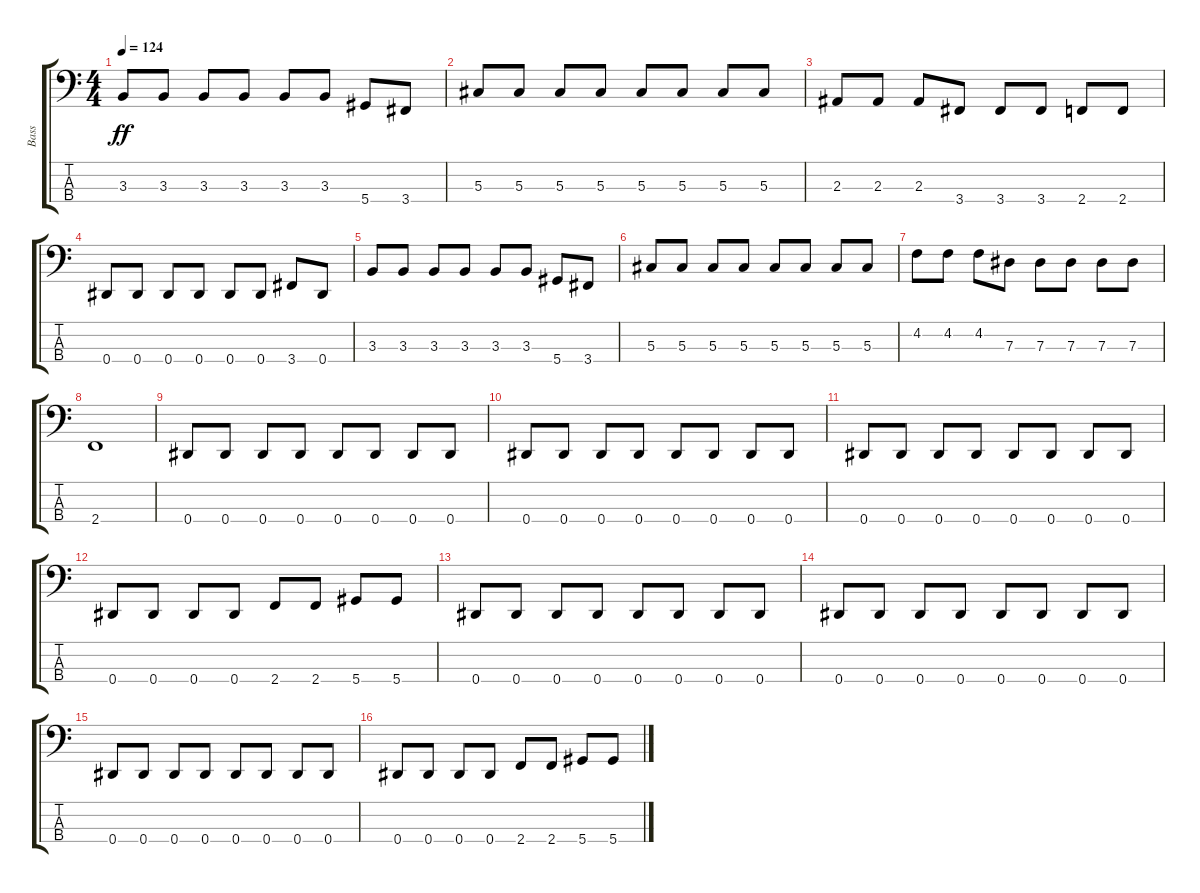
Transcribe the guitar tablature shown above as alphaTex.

\track ("Bass" "Bass") {instrument electricbassfinger}
\staff {score tabs}
\tuning (Gb2 Db2 Ab1 Eb1) {hide}
\ts (4 4)
\tempo 124
\clef f4
\ks c
3.3.8{dy ff} 3.3.8 3.3.8 3.3.8 3.3.8 3.3.8 5.4.8 3.4.8 |
5.3.8 5.3.8 5.3.8 5.3.8 5.3.8 5.3.8 5.3.8 5.3.8 |
2.3.8 2.3.8 2.3.8 3.4.8 3.4.8 3.4.8 2.4.8 2.4.8 |
0.4.8 0.4.8 0.4.8 0.4.8 0.4.8 0.4.8 3.4.8 0.4.8 |
3.3.8 3.3.8 3.3.8 3.3.8 3.3.8 3.3.8 5.4.8 3.4.8 |
5.3.8 5.3.8 5.3.8 5.3.8 5.3.8 5.3.8 5.3.8 5.3.8 |
4.2.8 4.2.8 4.2.8 7.3.8 7.3.8 7.3.8 7.3.8 7.3.8 |
2.4.1 |
0.4.8 0.4.8 0.4.8 0.4.8 0.4.8 0.4.8 0.4.8 0.4.8 |
0.4.8 0.4.8 0.4.8 0.4.8 0.4.8 0.4.8 0.4.8 0.4.8 |
0.4.8 0.4.8 0.4.8 0.4.8 0.4.8 0.4.8 0.4.8 0.4.8 |
0.4.8 0.4.8 0.4.8 0.4.8 2.4.8 2.4.8 5.4.8 5.4.8 |
0.4.8 0.4.8 0.4.8 0.4.8 0.4.8 0.4.8 0.4.8 0.4.8 |
0.4.8 0.4.8 0.4.8 0.4.8 0.4.8 0.4.8 0.4.8 0.4.8 |
0.4.8 0.4.8 0.4.8 0.4.8 0.4.8 0.4.8 0.4.8 0.4.8 |
0.4.8 0.4.8 0.4.8 0.4.8 2.4.8 2.4.8 5.4.8 5.4.8
